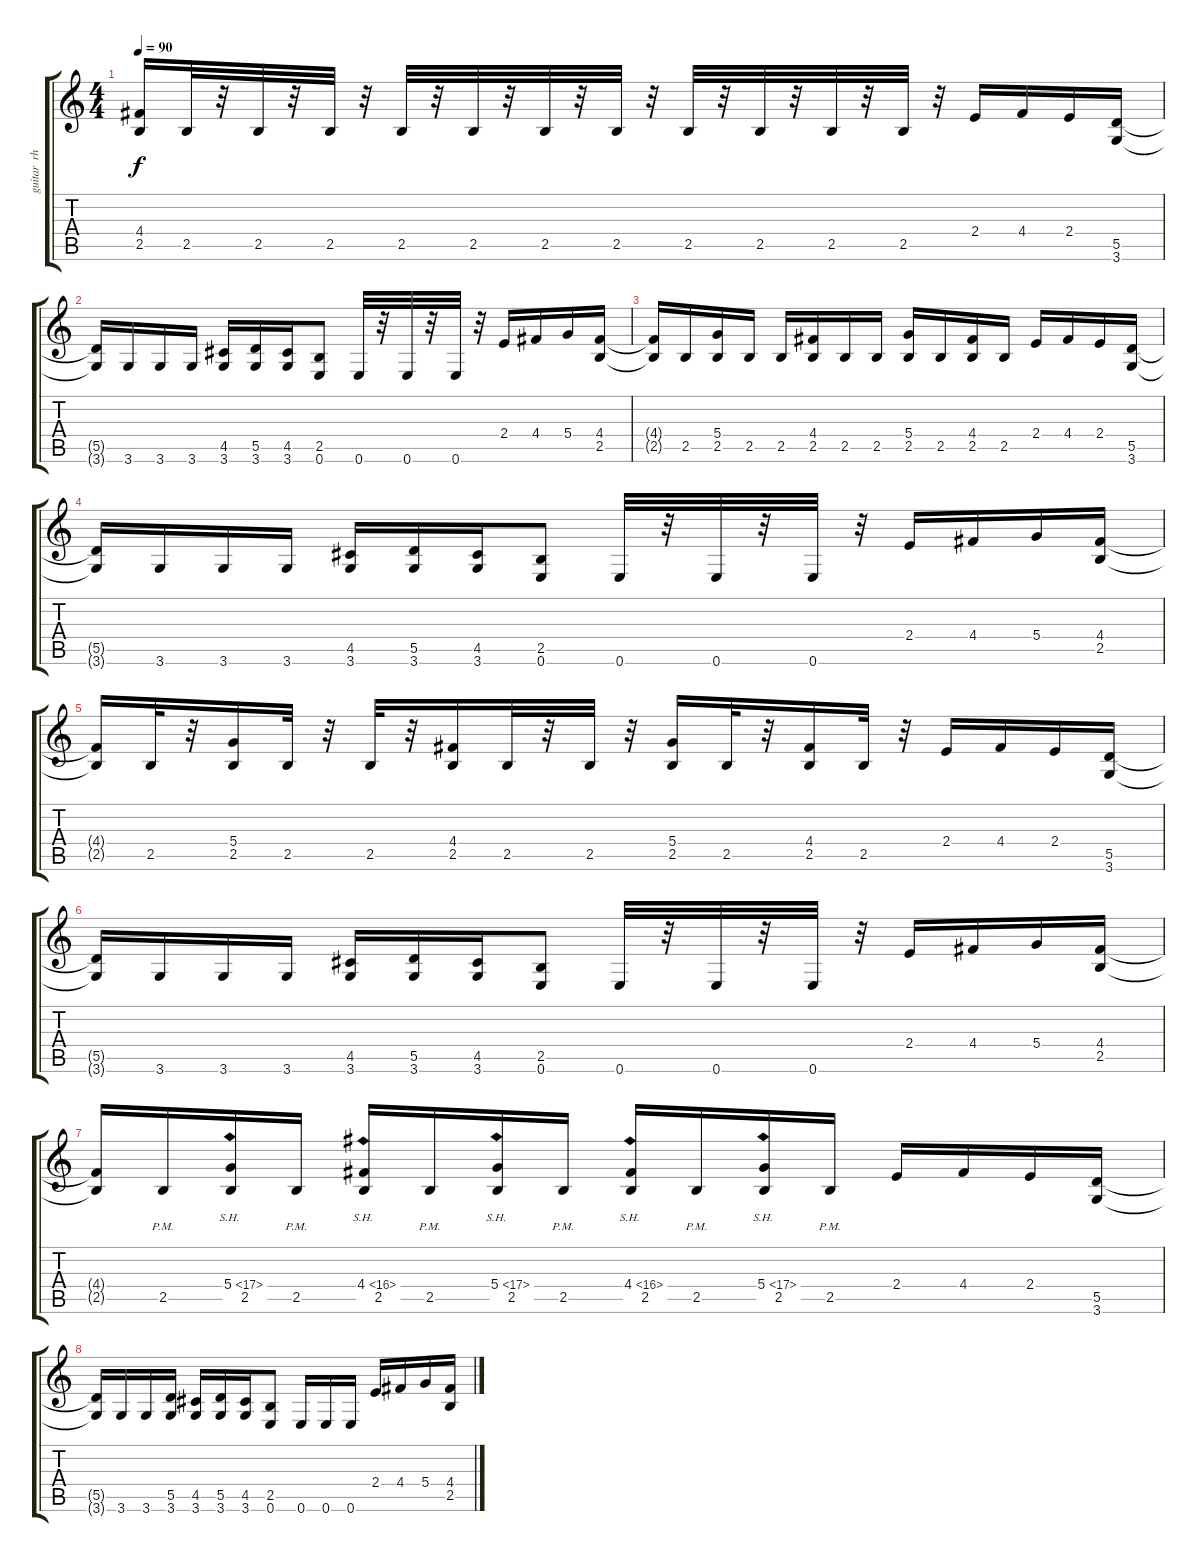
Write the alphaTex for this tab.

\track ("guitar  rhythm  left" "guitar  rh") {instrument distortionguitar}
\staff {score tabs}
\tuning (E4 B3 G3 D3 A2 E2) {hide}
\ts (4 4)
\tempo 90
\clef g2
\ks c
(4.4{t} 2.5{t}).16{dy f} 2.5.32 r.32 2.5.32 r.32 2.5.32 r.32 2.5.32 r.32 2.5.32 r.32 2.5.32 r.32 2.5.32 r.32 2.5.32 r.32 2.5.32 r.32 2.5.32 r.32 2.5.32 r.32 2.4.16 4.4.16 2.4.16 (5.5 3.6).16 |
(5.5{t} 3.6{t}).16 3.6.16 3.6.16 3.6.16 (4.5 3.6).16 (5.5 3.6).16 (4.5 3.6).16 (2.5 0.6).8 0.6.32 r.32 0.6.32 r.32 0.6.32 r.32 2.4.16 4.4.16 5.4.16 (4.4 2.5).16 |
(4.4{t} 2.5{t}).16 2.5.16 (5.4 2.5).16 2.5.16 2.5.16 (4.4 2.5).16 2.5.16 2.5.16 (5.4 2.5).16 2.5.16 (4.4 2.5).16 2.5.16 2.4.16 4.4.16 2.4.16 (5.5 3.6).16 |
(5.5{t} 3.6{t}).16 3.6.16 3.6.16 3.6.16 (4.5 3.6).16 (5.5 3.6).16 (4.5 3.6).16 (2.5 0.6).8 0.6.32 r.32 0.6.32 r.32 0.6.32 r.32 2.4.16 4.4.16 5.4.16 (4.4 2.5).16 |
(4.4{t} 2.5{t}).16 2.5.32 r.32 (5.4 2.5).16 2.5.32 r.32 2.5.32 r.32 (4.4 2.5).16 2.5.32 r.32 2.5.32 r.32 (5.4 2.5).16 2.5.32 r.32 (4.4 2.5).16 2.5.32 r.32 2.4.16 4.4.16 2.4.16 (5.5 3.6).16 |
(5.5{t} 3.6{t}).16 3.6.16 3.6.16 3.6.16 (4.5 3.6).16 (5.5 3.6).16 (4.5 3.6).16 (2.5 0.6).8 0.6.32 r.32 0.6.32 r.32 0.6.32 r.32 2.4.16 4.4.16 5.4.16 (4.4 2.5).16 |
(4.4{t} 2.5{t}).16 2.5{pm}.16 (5.4{sh 12} 2.5).16 2.5{pm}.16 (4.4{sh 12} 2.5).16 2.5{pm}.16 (5.4{sh 12} 2.5).16 2.5{pm}.16 (4.4{sh 12} 2.5).16 2.5{pm}.16 (5.4{sh 12} 2.5).16 2.5{pm}.16 2.4.16 4.4.16 2.4.16 (5.5 3.6).16 |
(5.5{t} 3.6{t}).16 3.6.16 3.6.16 (5.5 3.6).16 (4.5 3.6).16 (5.5 3.6).16 (4.5 3.6).16 (2.5 0.6).8 0.6.16 0.6.16 0.6.16 2.4.16 4.4.16 5.4.16 (4.4 2.5).16
